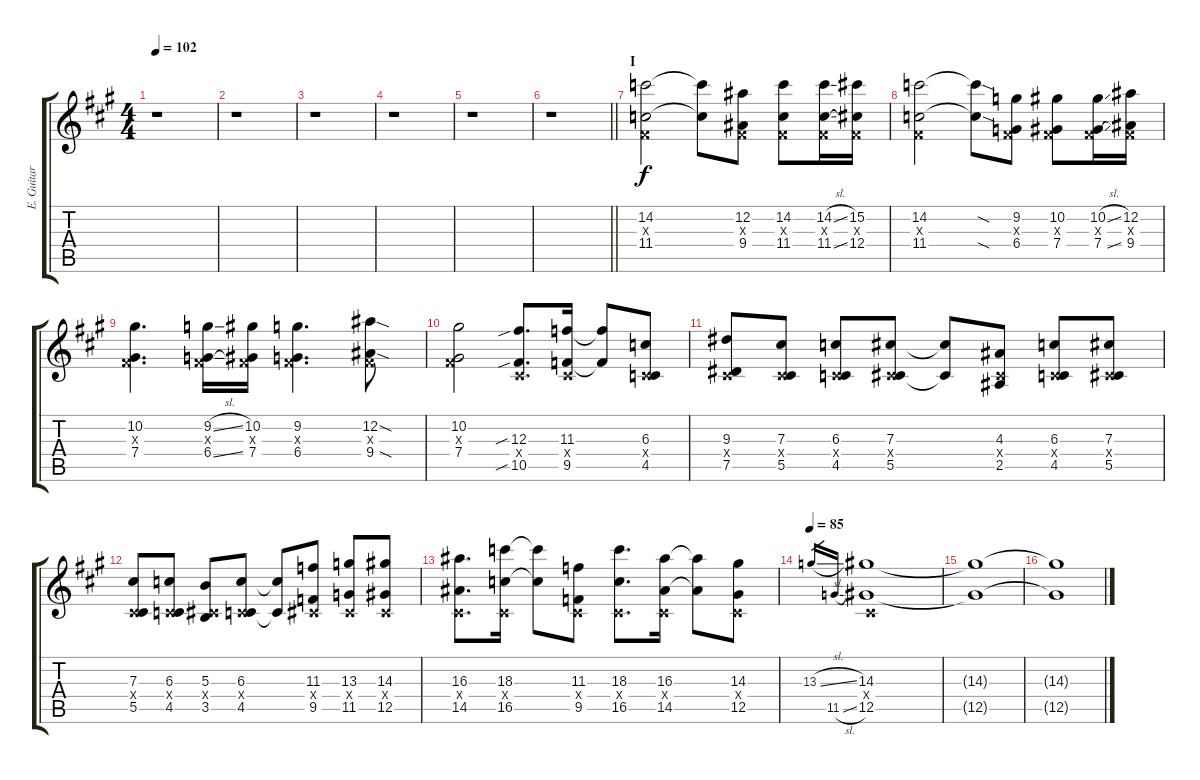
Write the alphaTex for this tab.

\track ("E. Guitar I" "E. Guitar ") {instrument distortionguitar}
\staff {score tabs}
\tuning (Eb4 Bb3 Gb3 Db3 Ab2 Eb2) {hide}
\ts (4 4)
\tempo 102
\clef g2
\ks a
r.1{dy f} |
r.1 |
r.1 |
r.1 |
r.1 |
\barLineRight lightlight
r.1 |
\section ("" "I")
(14.2 0.3{x} 11.4).2 (14.2{t} 11.4{t}).8 (12.2 0.3{x} 9.4).8 (14.2 0.3{x} 11.4).8 (14.2{sl} 0.3{x} 11.4{sl}).16 (15.2 0.3{x} 12.4).16 |
(14.2 0.3{x} 11.4).2 (14.2{sod t} 11.4{sod t}).8 (9.2 0.3{x} 6.4).8 (10.2 0.3{x} 7.4).8 (10.2{sl} 0.3{x} 7.4{sl}).16 (12.2 0.3{x} 9.4).16 |
(10.2 0.3{x} 7.4).4{d} (9.2{sl} 0.3{x} 6.4{sl}).16 (10.2 0.3{x} 7.4).16 (9.2 0.3{x} 6.4).4{d} (12.2{sod} 0.3{x} 9.4{sod}).8 |
(10.2 0.3{x} 7.4).2 (12.3{sib} 0.4{x} 10.5{sib}).8{d} (11.3 0.4{x} 9.5).16 (11.3{t} 9.5{t}).8 (6.3 0.4{x} 4.5).8 |
(9.3 0.4{x} 7.5).8 (7.3 0.4{x} 5.5).8 (6.3 0.4{x} 4.5).8 (7.3 0.4{x} 5.5).8 (7.3{t} 5.5{t}).8 (4.3 0.4{x} 2.5).8 (6.3 0.4{x} 4.5).8 (7.3 0.4{x} 5.5).8 |
(7.3 0.4{x} 5.5).8 (6.3 0.4{x} 4.5).8 (5.3 0.4{x} 3.5).8 (6.3 0.4{x} 4.5).8 (6.3{t} 4.5{t}).8 (11.3 0.4{x} 9.5).8 (13.3 0.4{x} 11.5).8 (14.3 0.4{x} 12.5).8 |
(16.3 0.4{x} 14.5).8{d} (18.3 0.4{x} 16.5).16 (18.3{t} 16.5{t}).8 (11.3 0.4{x} 9.5).8 (18.3 0.4{x} 16.5).8{d} (16.3 0.4{x} 14.5).16 (16.3{t} 14.5{t}).8 (14.3 0.4{x} 12.5).8 |
\tempo 85
13.3{sl}.16{gr} 11.5{sl}.16{gr} (14.3 0.4{x} 12.5).1 |
(14.3{t} 12.5{t}).1{volume 0} |
(14.3{t} 12.5{t}).1
